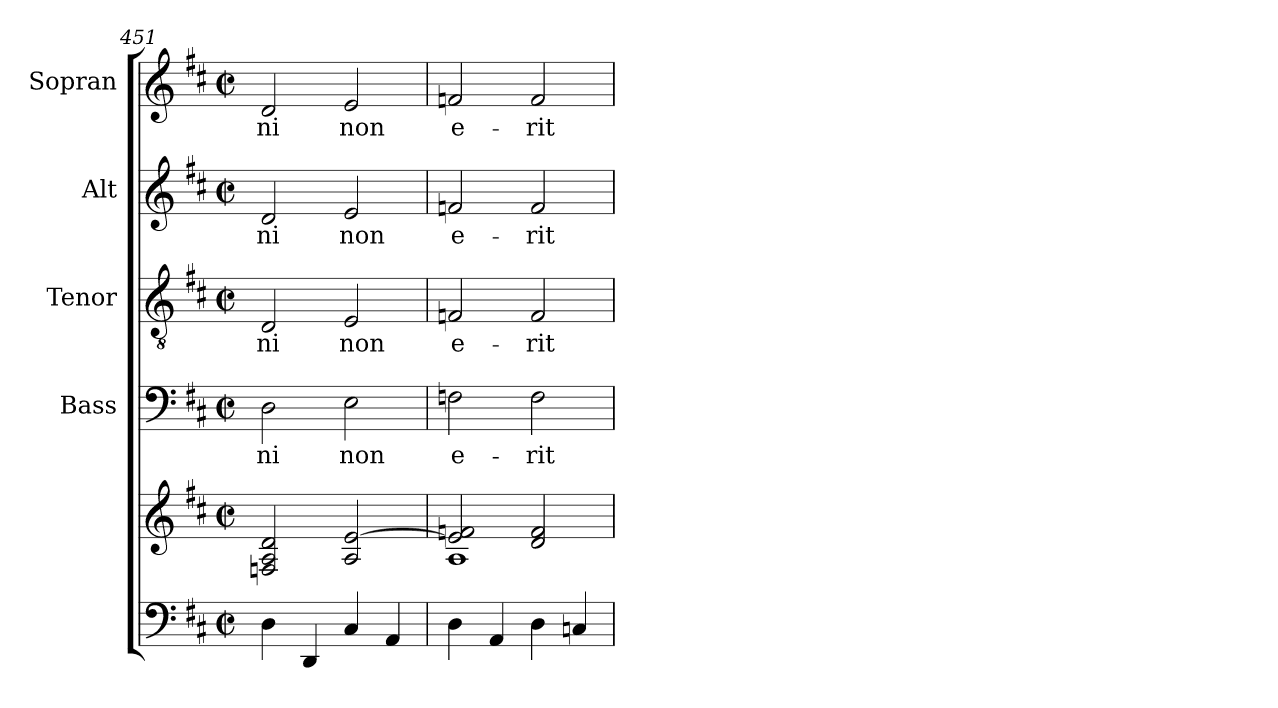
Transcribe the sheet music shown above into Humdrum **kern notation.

**kern	**kern	**kern	**text	**kern	**text	**kern	**text	**kern	**text
*part5	*part5	*part4	*part4	*part3	*part3	*part2	*part2	*part1	*part1
*staff6	*staff5	*staff4	*staff4	*staff3	*staff3	*staff2	*staff2	*staff1	*staff1
*	*	*I"Bass	*	*I"Tenor	*	*I"Alt	*	*I"Sopran	*
*	*	*I'B.	*	*I'T.	*	*I'A.	*	*I'S.	*
!!LO:LB:g=z
*clefF4	*clefG2	*clefF4	*	*clefGv2	*	*clefG2	*	*clefG2	*
*k[f#c#]	*k[f#c#]	*k[f#c#]	*	*k[f#c#]	*	*k[f#c#]	*	*k[f#c#]	*
*D:	*D:	*D:	*	*D:	*	*D:	*	*D:	*
*M2/2	*M2/2	*M2/2	*	*M2/2	*	*M2/2	*	*M2/2	*
*met(c|)	*met(c|)	*met(c|)	*	*met(c|)	*	*met(c|)	*	*met(c|)	*
=451	=451	=451	=451	=451	=451	=451	=451	=451	=451
!	!	!	!LO:LY:b	!	!LO:LY:b	!	!LO:LY:b	!	!LO:LY:b
4D\	2Fn/ 2A/ 2d/	2D\	-ni	2D/	-ni	2d/	-ni	2d/	-ni
4DD/	.	.	.	.	.	.	.	.	.
!	!	!	!LO:LY:b	!	!LO:LY:b	!	!LO:LY:b	!	!LO:LY:b
4C#/	2A/ [2e/	2E\	non	2E/	non	2e/	non	2e/	non
4AA/	.	.	.	.	.	.	.	.	.
=452	=452	=452	=452	=452	=452	=452	=452	=452	=452
*	*^	*	*	*	*	*	*	*	*
!	!	!	!	!LO:LY:b	!	!LO:LY:b	!	!LO:LY:b	!	!LO:LY:b
4D\	2e/] 2fn/	1A	2Fn\	e-	2Fn/	e-	2fn/	e-	2fn/	e-
4AA/	.	.	.	.	.	.	.	.	.	.
!	!	!	!	!LO:LY:b	!	!LO:LY:b	!	!LO:LY:b	!	!LO:LY:b
4D\	2d/ 2f/	.	2F\	-rit	2F/	-rit	2f/	-rit	2f/	-rit
4Cn/	.	.	.	.	.	.	.	.	.	.
*	*v	*v	*	*	*	*	*	*	*	*
=	=	=	=	=	=	=	=	=	=
*-	*-	*-	*-	*-	*-	*-	*-	*-	*-
